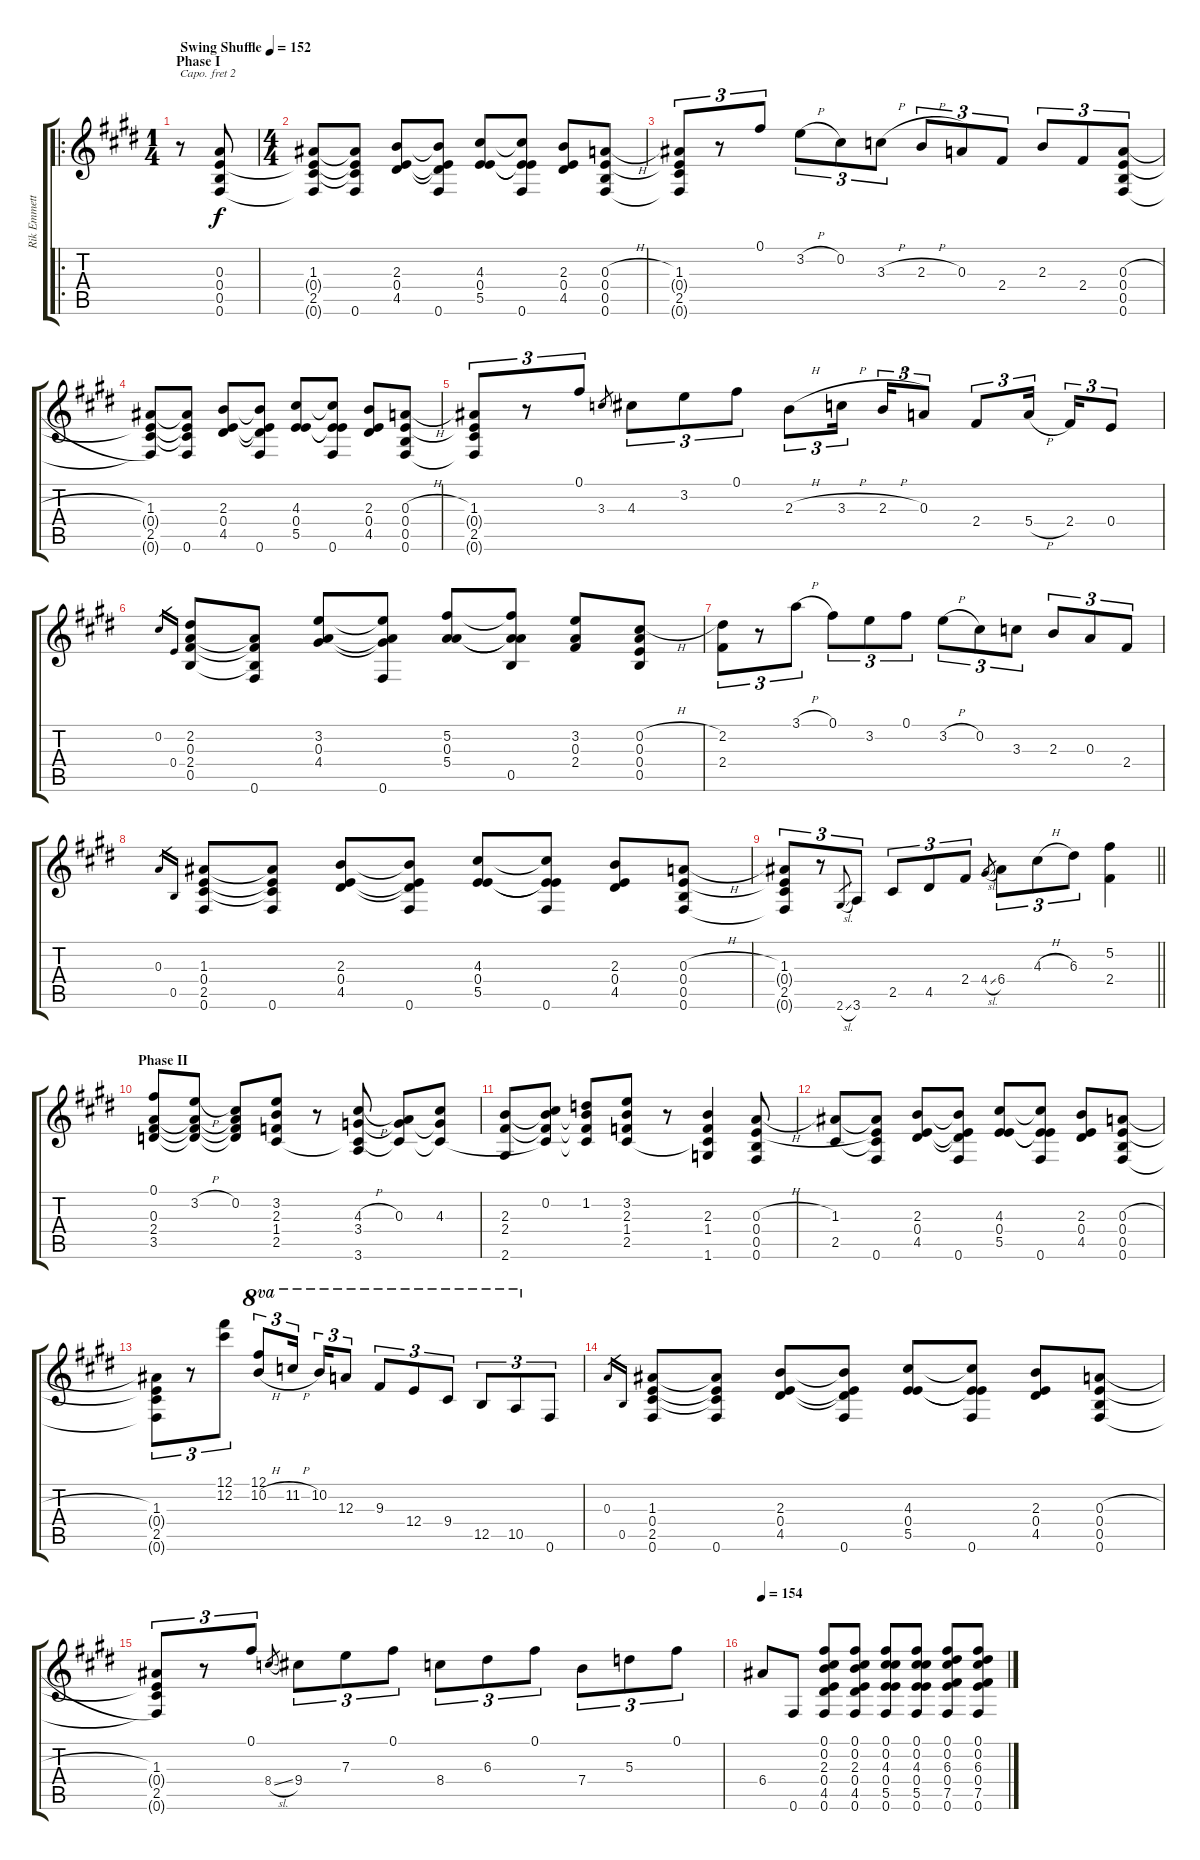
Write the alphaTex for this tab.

\track ("Rik Emmett" "Rik Emmett") {instrument acousticguitarnylon}
\staff {score tabs}
\capo 2
\tuning (E4 B3 G3 D3 A2 E2) {hide}
\ro
\ts (1 4)
\section ("" "Phase I")
\tempo (152 "Swing Shuffle")
\clef g2
\ks e
r.8{dy f instrument acousticguitarnylon} (0.3 0.4 0.5 0.6).8 |
\ts (4 4)
(1.3 0.4{t} 2.5 0.6{t}).8 (1.3{t} 0.4{t} 2.5{t} 0.6).8 (2.3 0.4 4.5).8 (2.3{t} 0.4{t} 4.5{t} 0.6).8 (4.3 0.4 5.5).8 (4.3{t} 0.4{t} 5.5{t} 0.6).8 (2.3 0.4 4.5).8 (0.3{h} 0.4 0.5 0.6).8 |
(1.3 0.4{t} 2.5 0.6{t}).8{tu (3 2)} r.8{tu (3 2)} 0.1.8{tu (3 2)} 3.2{h}.8{tu (3 2)} 0.2.8{tu (3 2)} 3.3{h}.8{tu (3 2)} 2.3{h}.8{tu (3 2)} 0.3.8{tu (3 2)} 2.4.8{tu (3 2)} 2.3.8{tu (3 2)} 2.4.8{tu (3 2)} (0.3{h} 0.4 0.5 0.6).8{tu (3 2)} |
(1.3 0.4{t} 2.5 0.6{t}).8 (1.3{t} 0.4{t} 2.5{t} 0.6).8 (2.3 0.4 4.5).8 (2.3{t} 0.4{t} 4.5{t} 0.6).8 (4.3 0.4 5.5).8 (4.3{t} 0.4{t} 5.5{t} 0.6).8 (2.3 0.4 4.5).8 (0.3{h} 0.4 0.5 0.6).8 |
(1.3 0.4{t} 2.5 0.6{t}).8{tu (3 2)} r.8{tu (3 2)} 0.1.8{tu (3 2)} 3.3.8{gr} 4.3.8{tu (3 2)} 3.2.8{tu (3 2)} 0.1.8{tu (3 2)} 2.3{h}.8{tu (3 2)} 3.3{h}.16{tu (3 2) beam splitsecondary} 2.3{h}.16{tu (3 2)} 0.3.8{tu (3 2)} 2.4.8{tu (3 2)} 5.4{h}.16{tu (3 2) beam splitsecondary} 2.4.16{tu (3 2)} 0.4.8{tu (3 2)} |
0.2.16{gr} 0.4.16{gr} (2.2 0.3 2.4 0.5).8 (0.3{t} 2.4{t} 0.5{t} 0.6).8 (3.2 0.3 4.4).8 (3.2{t} 0.3{t} 4.4{t} 0.6).8 (5.2 0.3 5.4).8 (5.2{t} 0.3{t} 5.4{t} 0.5).8 (3.2 0.3 2.4).8 (0.2{h} 0.3 0.4 0.5).8 |
(2.2 2.4).8{tu (3 2)} r.8{tu (3 2)} 3.1{h}.8{tu (3 2)} 0.1.8{tu (3 2)} 3.2.8{tu (3 2)} 0.1.8{tu (3 2)} 3.2{h}.8{tu (3 2)} 0.2.8{tu (3 2)} 3.3.8{tu (3 2)} 2.3.8{tu (3 2)} 0.3.8{tu (3 2)} 2.4.8{tu (3 2)} |
0.3.16{gr} 0.5.16{gr} (1.3 0.4 2.5 0.6).8 (1.3{t} 0.4{t} 2.5{t} 0.6).8 (2.3 0.4 4.5).8 (2.3{t} 0.4{t} 4.5{t} 0.6).8 (4.3 0.4 5.5).8 (4.3{t} 0.4{t} 5.5{t} 0.6).8 (2.3 0.4 4.5).8 (0.3{h} 0.4 0.5 0.6).8 |
\barLineRight lightlight
(1.3 0.4{t} 2.5 0.6{t}).8{tu (3 2)} r.8{tu (3 2)} 2.6{sl}.8{gr} 3.6.8{tu (3 2)} 2.5.8{tu (3 2)} 4.5.8{tu (3 2)} 2.4.8{tu (3 2)} 4.4{sl}.8{gr} 6.4.8{tu (3 2)} 4.3{h}.8{tu (3 2)} 6.3.8{tu (3 2)} (5.2 2.4).4 |
\section ("" "Phase II")
(0.1 0.3 2.4 3.5).8 (3.2{h} 0.3{t} 2.4{t} 3.5{t}).8 (0.2 0.3{t} 2.4{t} 3.5{t}).8 (3.2 2.3 1.4 2.5).8 r.8 (4.3{h} 3.4 2.5{t} 3.6).8 (0.3 3.4{t} 2.5{t}).8 (4.3 3.4{t} 2.5{t}).8 |
(2.3 2.4 2.6).8 (0.2 2.3{t} 2.4{t} 2.5{t}).8 (1.2 2.3{t} 2.4{t} 2.5{t}).8 (3.2 2.3 1.4 2.5).8 r.8 (2.3 1.4 2.5{t} 1.6).4 (0.3{h} 0.4 0.5 0.6).8 |
(1.3 2.5).8 (1.3{t} 0.4{t} 2.5{t} 0.6).8 (2.3 0.4 4.5).8 (2.3{t} 0.4{t} 4.5{t} 0.6).8 (4.3 0.4 5.5).8 (4.3{t} 0.4{t} 5.5{t} 0.6).8 (2.3 0.4 4.5).8 (0.3{h} 0.4 0.5 0.6).8 |
(1.3 0.4{t} 2.5 0.6{t}).8{tu (3 2)} r.8{tu (3 2)} (12.1 12.2).8{tu (3 2)} (12.1 10.2{h}).8{tu (3 2) ot 8va beam Up} 11.2{h}.16{tu (3 2) ot 8va beam Up beam splitsecondary} 10.2.16{tu (3 2) ot 8va beam Up} 12.3.8{tu (3 2) ot 8va beam Up} 9.3.8{tu (3 2) ot 8va} 12.4.8{tu (3 2) ot 8va} 9.4.8{tu (3 2) ot 8va} 12.5.8{tu (3 2) ot 8va} 10.5.8{tu (3 2) ot 8va} 0.6.8{tu (3 2)} |
0.3.16{gr} 0.5.16{gr} (1.3 0.4 2.5 0.6).8 (1.3{t} 0.4{t} 2.5{t} 0.6).8 (2.3 0.4 4.5).8 (2.3{t} 0.4{t} 4.5{t} 0.6).8 (4.3 0.4 5.5).8 (4.3{t} 0.4{t} 5.5{t} 0.6).8 (2.3 0.4 4.5).8 (0.3{h} 0.4 0.5 0.6).8 |
(1.3 0.4{t} 2.5 0.6{t}).8{tu (3 2)} r.8{tu (3 2)} 0.1.8{tu (3 2)} 8.4{sl}.8{gr} 9.4.8{tu (3 2)} 7.3.8{tu (3 2)} 0.1.8{tu (3 2)} 8.4.8{tu (3 2)} 6.3.8{tu (3 2)} 0.1.8{tu (3 2)} 7.4.8{tu (3 2)} 5.3.8{tu (3 2)} 0.1.8{tu (3 2)} |
\tempo 154
6.4.8 0.6.8 (0.1 0.2 2.3 0.4 4.5 0.6).8 (0.1 0.2 2.3 0.4 4.5 0.6).8 (0.1 0.2 4.3 0.4 5.5 0.6).8 (0.1 0.2 4.3 0.4 5.5 0.6).8 (0.1 0.2 6.3 0.4 7.5 0.6).8 (0.1 0.2 6.3 0.4 7.5 0.6).8
